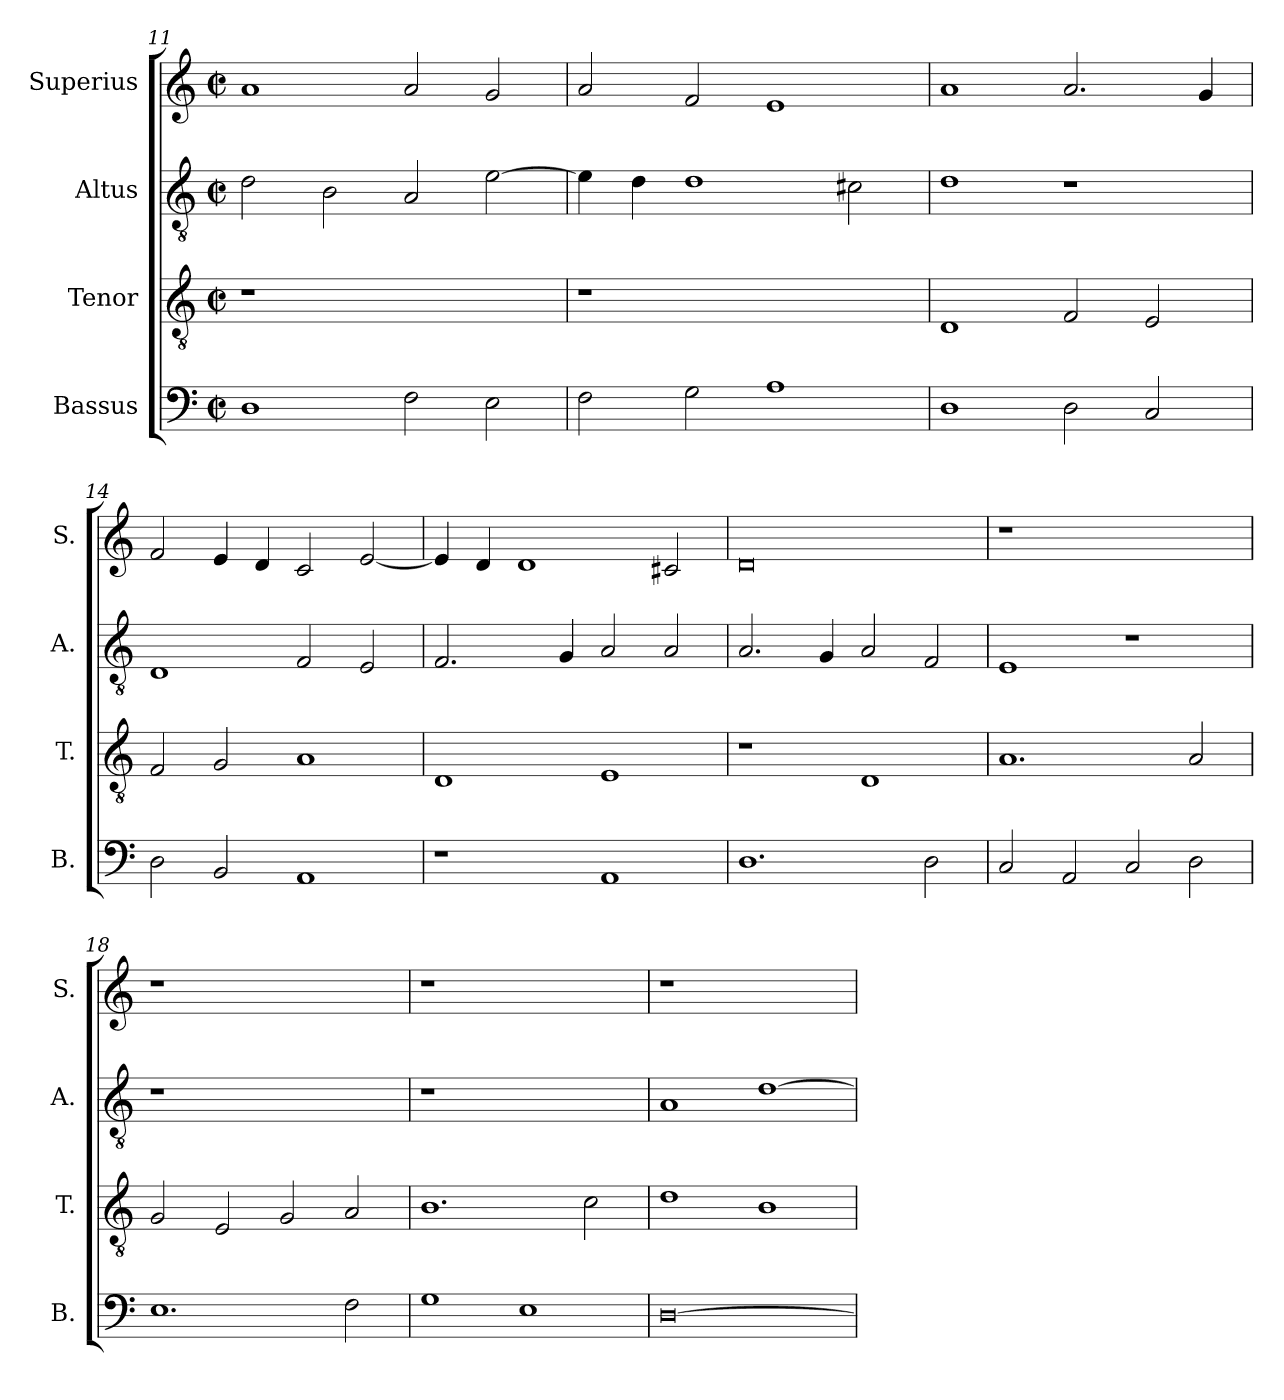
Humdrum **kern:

**kern	**kern	**kern	**kern
*part4	*part3	*part2	*part1
*staff4	*staff3	*staff2	*staff1
*I"Bassus	*I"Tenor	*I"Altus	*I"Superius
*I'B.	*I'T.	*I'A.	*I'S.
!!LO:LB:g=z
*clefF4	*clefGv2	*clefGv2	*clefG2
*	*ITrd7c12	*ITrd7c12	*
*k[]	*k[]	*k[]	*k[]
*C:	*C:	*C:	*C:
*M2/2	*M2/2	*M2/2	*M2/2
*met(c|)	*met(c|)	*met(c|)	*met(c|)
=11	=11	=11	=11
!	!LO:N:vis=1	!	!
1Di	1r	2Di\	1ai
.	.	2BBi\	.
2Fi\	1ryy	2AAi/	2ai/
2Ei\	.	[>2Ei\	2gi/
=12	=12	=12	=12
!	!LO:N:vis=1	!	!
2Fi\	1r	4Ei\]	2ai/
.	.	4Di\	.
2Gi\	.	1Di	2fi/
1Ai	1ryy	.	1ei
.	.	2C#Xi\	.
=13	=13	=13	=13
1Di	1DDi	1Di	1ai
2Di\	2FFi/	1r	2.ai/
2Ci/	2EEi/	.	.
.	.	.	4gi/
=14	=14	=14	=14
2Di\	2FFi/	1DDi	2fi/
2BBi/	2GGi/	.	4ei/
.	.	.	4di/
1AAi	1AAi	2FFi/	2ci/
.	.	2EEi/	[<2ei/
=15	=15	=15	=15
1r	1DDi	2.FFi/	4ei/]
.	.	.	4di/
.	.	.	1di
.	.	4GGi/	.
1AAi	1EEi	2AAi/	.
.	.	2AAi/	2c#Xi/
!!LO:PB:g=z
=16	=16	=16	=16
1.Di	1r	2.AAi/	0di
.	.	4GGi/	.
.	1DDi	2AAi/	.
2Di\	.	2FFi/	.
=17	=17	=17	=17
!	!	!	!LO:N:vis=1
2Ci/	1.AAi	1EEi	1r
2AAi/	.	.	.
2Ci/	.	1r	1ryy
2Di\	2AAi/	.	.
=18	=18	=18	=18
!	!	!LO:N:vis=1	!LO:N:vis=1
1.Ei	2GGi/	1r	1r
.	2EEi/	.	.
.	2GGi/	1ryy	1ryy
2Fi\	2AAi/	.	.
=19	=19	=19	=19
!	!	!LO:N:vis=1	!LO:N:vis=1
1Gi	1.BBi	1r	1r
1Ei	.	1ryy	1ryy
.	2Ci\	.	.
=20	=20	=20	=20
!	!	!	!LO:N:vis=1
[>0Di	1Di	1AAi	1r
.	1BBi	[>1Di	1ryy
=	=	=	=
*-	*-	*-	*-
